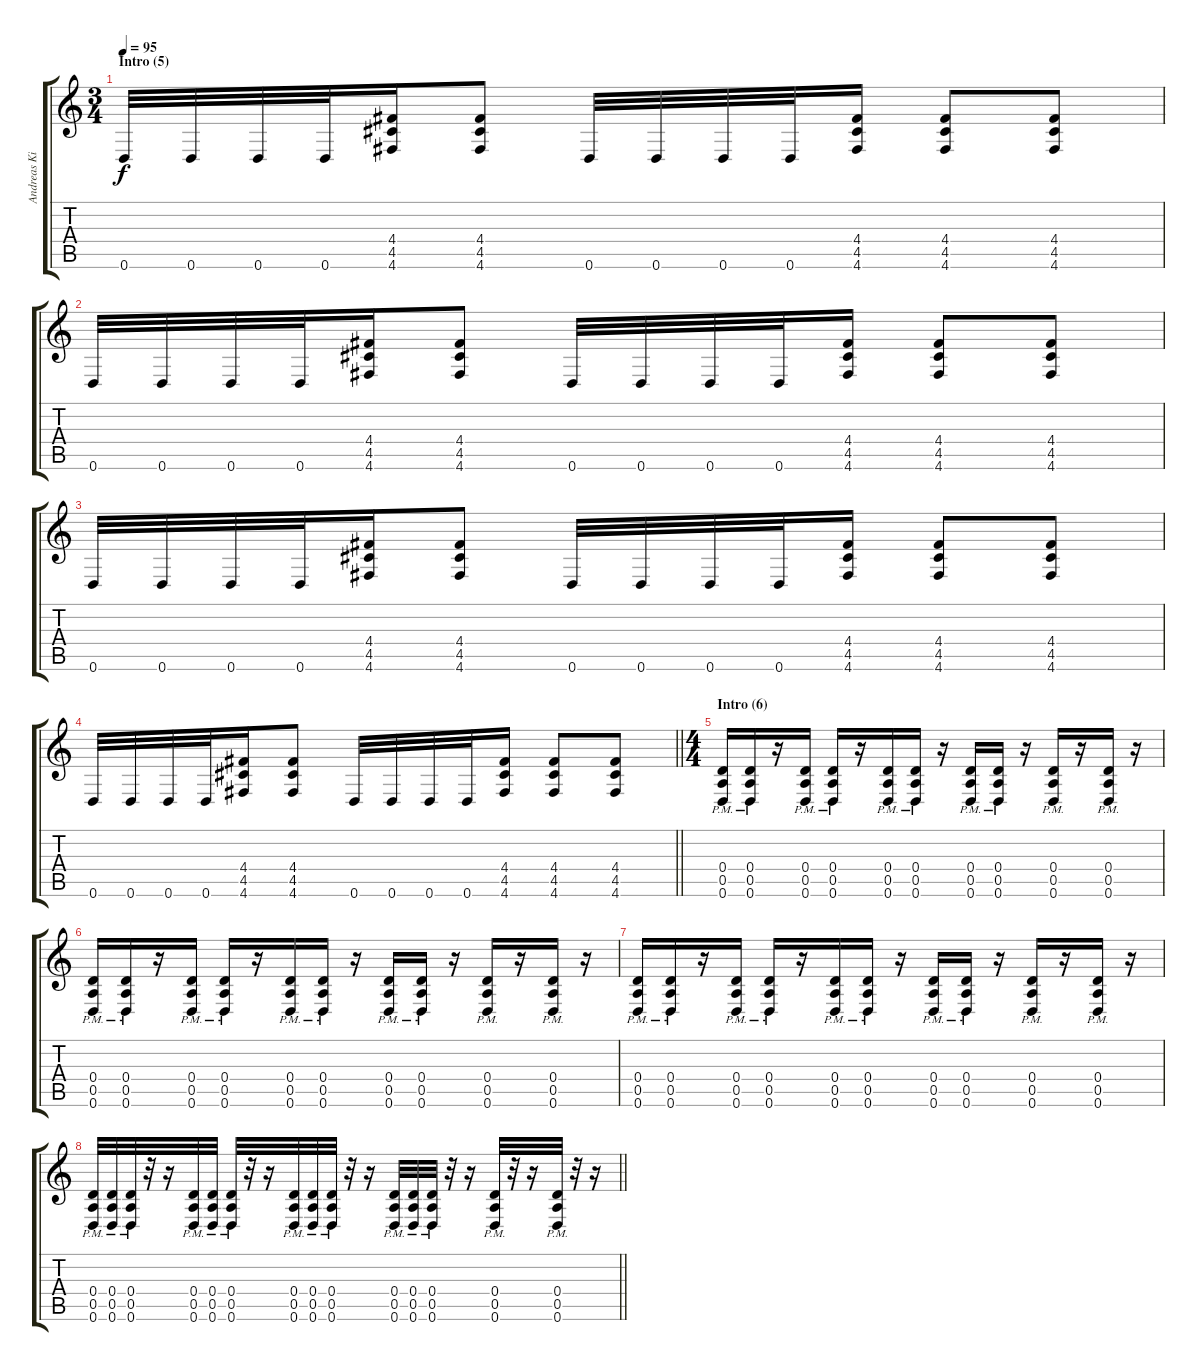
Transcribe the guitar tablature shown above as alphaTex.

\track ("Andreas Kisser 2" "Andreas Ki") {instrument distortionguitar}
\staff {score tabs}
\tuning (E4 B3 G3 D3 A2 D2) {hide}
\ts (3 4)
\section ("" "Intro (5)")
\tempo 95
\clef g2
\ks c
0.6.32{dy f} 0.6.32 0.6.32 0.6.32 (4.4 4.5 4.6).16 (4.4 4.5 4.6).8 0.6.32 0.6.32 0.6.32 0.6.32 (4.4 4.5 4.6).16 (4.4 4.5 4.6).8 (4.4 4.5 4.6).8 |
0.6.32 0.6.32 0.6.32 0.6.32 (4.4 4.5 4.6).16 (4.4 4.5 4.6).8 0.6.32 0.6.32 0.6.32 0.6.32 (4.4 4.5 4.6).16 (4.4 4.5 4.6).8 (4.4 4.5 4.6).8 |
0.6.32 0.6.32 0.6.32 0.6.32 (4.4 4.5 4.6).16 (4.4 4.5 4.6).8 0.6.32 0.6.32 0.6.32 0.6.32 (4.4 4.5 4.6).16 (4.4 4.5 4.6).8 (4.4 4.5 4.6).8 |
\barLineRight lightlight
0.6.32 0.6.32 0.6.32 0.6.32 (4.4 4.5 4.6).16 (4.4 4.5 4.6).8 0.6.32 0.6.32 0.6.32 0.6.32 (4.4 4.5 4.6).16 (4.4 4.5 4.6).8 (4.4 4.5 4.6).8 |
\ts (4 4)
\section ("" "Intro (6)")
(0.4{pm} 0.5{pm} 0.6{pm}).16 (0.4{pm} 0.5{pm} 0.6{pm}).16 r.16 (0.4{pm} 0.5{pm} 0.6{pm}).16 (0.4{pm} 0.5{pm} 0.6{pm}).16 r.16 (0.4{pm} 0.5{pm} 0.6{pm}).16 (0.4{pm} 0.5{pm} 0.6{pm}).16 r.16 (0.4{pm} 0.5{pm} 0.6{pm}).16 (0.4{pm} 0.5{pm} 0.6{pm}).16 r.16 (0.4{pm} 0.5{pm} 0.6{pm}).16 r.16 (0.4{pm} 0.5{pm} 0.6{pm}).16 r.16 |
(0.4{pm} 0.5{pm} 0.6{pm}).16 (0.4{pm} 0.5{pm} 0.6{pm}).16 r.16 (0.4{pm} 0.5{pm} 0.6{pm}).16 (0.4{pm} 0.5{pm} 0.6{pm}).16 r.16 (0.4{pm} 0.5{pm} 0.6{pm}).16 (0.4{pm} 0.5{pm} 0.6{pm}).16 r.16 (0.4{pm} 0.5{pm} 0.6{pm}).16 (0.4{pm} 0.5{pm} 0.6{pm}).16 r.16 (0.4{pm} 0.5{pm} 0.6{pm}).16 r.16 (0.4{pm} 0.5{pm} 0.6{pm}).16 r.16 |
(0.4{pm} 0.5{pm} 0.6{pm}).16 (0.4{pm} 0.5{pm} 0.6{pm}).16 r.16 (0.4{pm} 0.5{pm} 0.6{pm}).16 (0.4{pm} 0.5{pm} 0.6{pm}).16 r.16 (0.4{pm} 0.5{pm} 0.6{pm}).16 (0.4{pm} 0.5{pm} 0.6{pm}).16 r.16 (0.4{pm} 0.5{pm} 0.6{pm}).16 (0.4{pm} 0.5{pm} 0.6{pm}).16 r.16 (0.4{pm} 0.5{pm} 0.6{pm}).16 r.16 (0.4{pm} 0.5{pm} 0.6{pm}).16 r.16 |
\barLineRight lightlight
(0.4{pm} 0.5{pm} 0.6{pm}).32 (0.4{pm} 0.5{pm} 0.6{pm}).32 (0.4{pm} 0.5{pm} 0.6{pm}).32 r.32 r.16 (0.4{pm} 0.5{pm} 0.6{pm}).32 (0.4{pm} 0.5{pm} 0.6{pm}).32 (0.4{pm} 0.5{pm} 0.6{pm}).32 r.32 r.16 (0.4{pm} 0.5{pm} 0.6{pm}).32 (0.4{pm} 0.5{pm} 0.6{pm}).32 (0.4{pm} 0.5{pm} 0.6{pm}).32 r.32 r.16 (0.4{pm} 0.5{pm} 0.6{pm}).32 (0.4{pm} 0.5{pm} 0.6{pm}).32 (0.4{pm} 0.5{pm} 0.6{pm}).32 r.32 r.16 (0.4{pm} 0.5{pm} 0.6{pm}).32 r.32 r.16 (0.4{pm} 0.5{pm} 0.6{pm}).32 r.32 r.16
